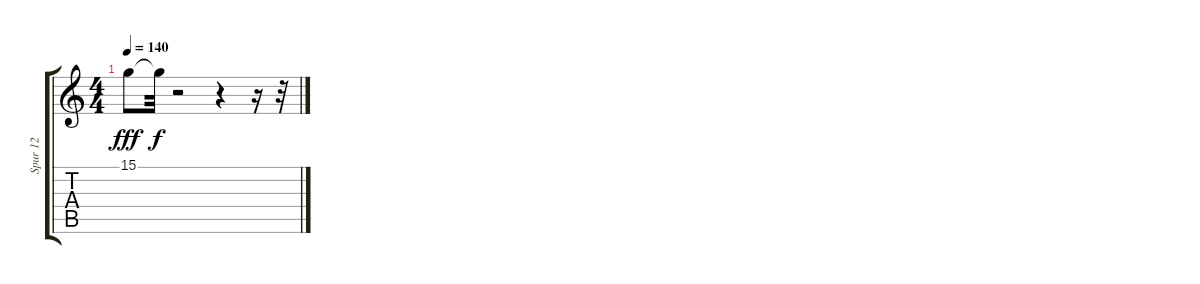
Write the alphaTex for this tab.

\track ("Spur 12" "Spur 12") {instrument pad3polysynth}
\staff {score tabs}
\tuning (E4 B3 G3 D3 A2 E2) {hide}
\ts (4 4)
\tempo 140
\clef g2
\ks c
15.1.8{dy fff} 15.1{t}.32{dy f} r.2 r.4 r.16 r.32
